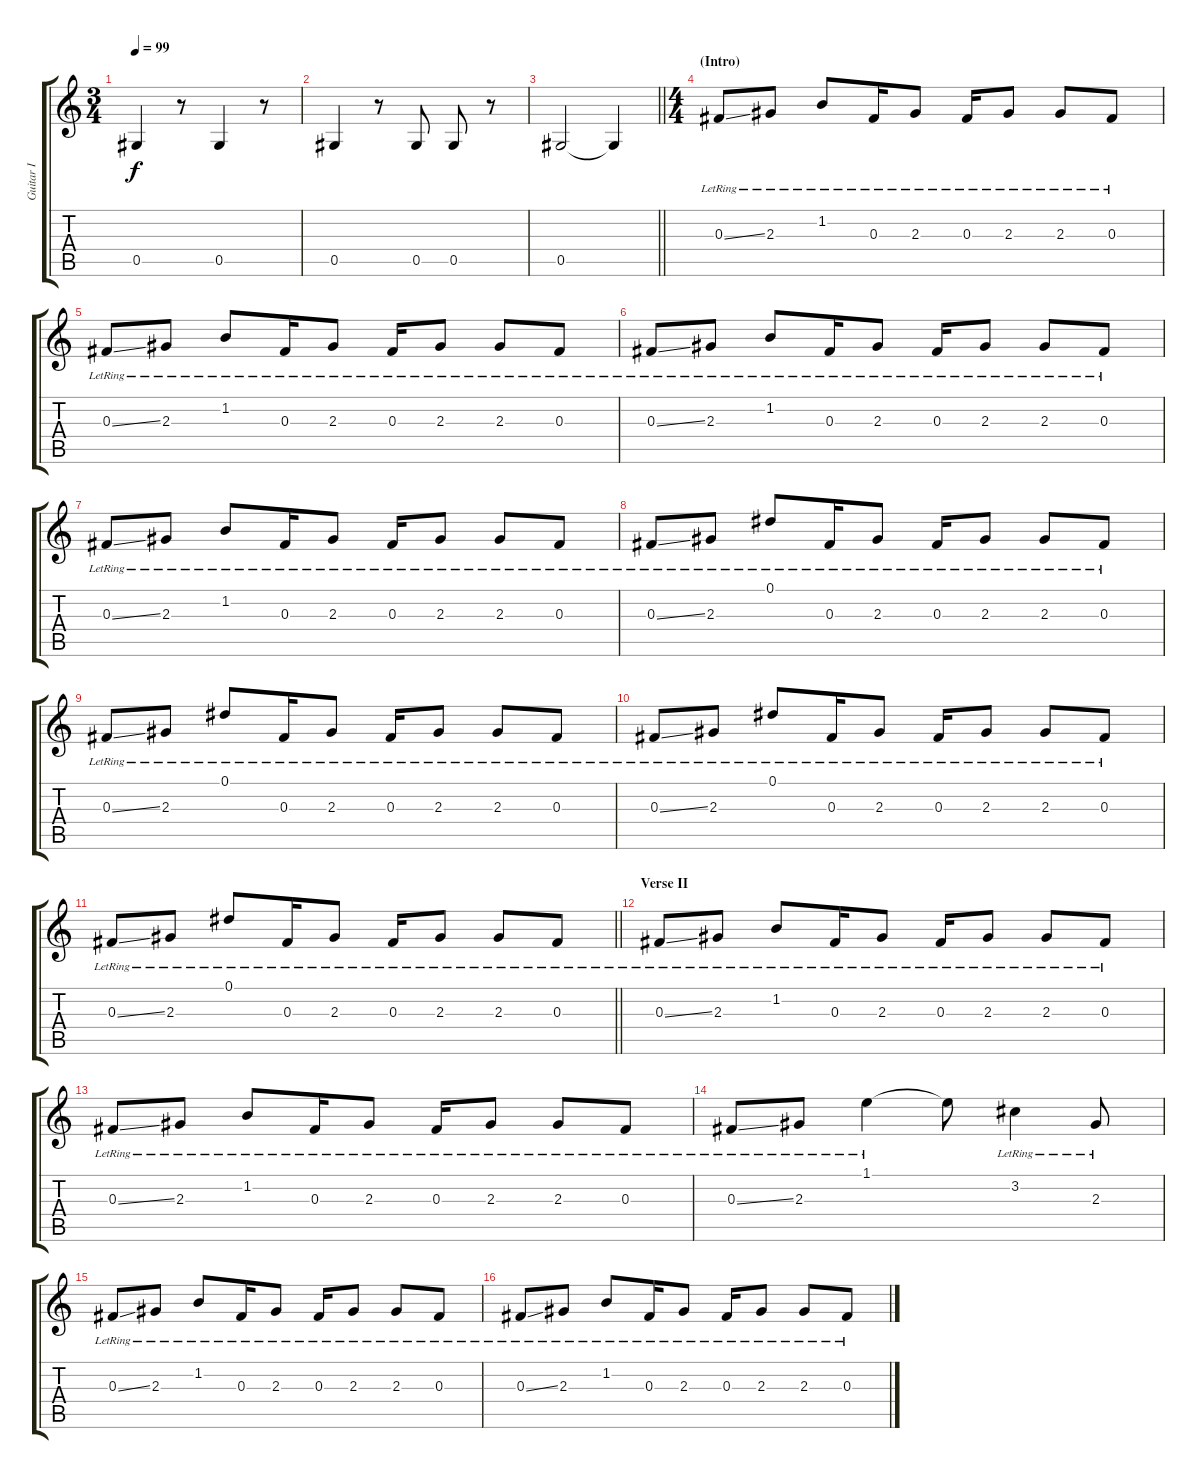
\track ("Guitar I" "Guitar I") {instrument electricguitarjazz}
\staff {score tabs}
\tuning (Eb4 Bb3 Gb3 Db3 Ab2 Db2) {hide}
\ts (3 4)
\tempo 99
\clef g2
\ks c
0.5.4{dy f volume 9 balance 1 instrument distortionguitar} r.8 0.5.4 r.8 |
0.5.4 r.8 0.5.8 0.5.8 r.8 |
\barLineRight lightlight
0.5.2 0.5{t}.4 |
\ts (4 4)
\section ("" "(Intro)")
0.3{ss lr}.8{volume 9 balance 1 instrument electricguitarjazz} 2.3{lr}.8 1.2{lr}.8 0.3{lr}.16 2.3{lr}.8 0.3{lr}.16 2.3{lr}.8 2.3{lr}.8 0.3{lr}.8 |
0.3{ss lr}.8 2.3{lr}.8 1.2{lr}.8 0.3{lr}.16 2.3{lr}.8 0.3{lr}.16 2.3{lr}.8 2.3{lr}.8 0.3{lr}.8 |
0.3{ss lr}.8 2.3{lr}.8 1.2{lr}.8 0.3{lr}.16 2.3{lr}.8 0.3{lr}.16 2.3{lr}.8 2.3{lr}.8 0.3{lr}.8 |
0.3{ss lr}.8 2.3{lr}.8 1.2{lr}.8 0.3{lr}.16 2.3{lr}.8 0.3{lr}.16 2.3{lr}.8 2.3{lr}.8 0.3{lr}.8 |
0.3{ss lr}.8 2.3{lr}.8 0.1{lr}.8 0.3{lr}.16 2.3{lr}.8 0.3{lr}.16 2.3{lr}.8 2.3{lr}.8 0.3{lr}.8 |
0.3{ss lr}.8 2.3{lr}.8 0.1{lr}.8 0.3{lr}.16 2.3{lr}.8 0.3{lr}.16 2.3{lr}.8 2.3{lr}.8 0.3{lr}.8 |
0.3{ss lr}.8 2.3{lr}.8 0.1{lr}.8 0.3{lr}.16 2.3{lr}.8 0.3{lr}.16 2.3{lr}.8 2.3{lr}.8 0.3{lr}.8 |
\barLineRight lightlight
0.3{ss lr}.8 2.3{lr}.8 0.1{lr}.8 0.3{lr}.16 2.3{lr}.8 0.3{lr}.16 2.3{lr}.8 2.3{lr}.8 0.3{lr}.8 |
\section ("" "Verse II")
0.3{ss lr}.8 2.3{lr}.8 1.2{lr}.8 0.3{lr}.16 2.3{lr}.8 0.3{lr}.16 2.3{lr}.8 2.3{lr}.8 0.3{lr}.8 |
0.3{ss lr}.8 2.3{lr}.8 1.2{lr}.8 0.3{lr}.16 2.3{lr}.8 0.3{lr}.16 2.3{lr}.8 2.3{lr}.8 0.3{lr}.8 |
0.3{ss lr}.8 2.3{lr}.8 1.1{lr}.4 1.1{t}.8 3.2{lr}.4 2.3{lr}.8 |
0.3{ss lr}.8 2.3{lr}.8 1.2{lr}.8 0.3{lr}.16 2.3{lr}.8 0.3{lr}.16 2.3{lr}.8 2.3{lr}.8 0.3{lr}.8 |
0.3{ss lr}.8 2.3{lr}.8 1.2{lr}.8 0.3{lr}.16 2.3{lr}.8 0.3{lr}.16 2.3{lr}.8 2.3{lr}.8 0.3{lr}.8
